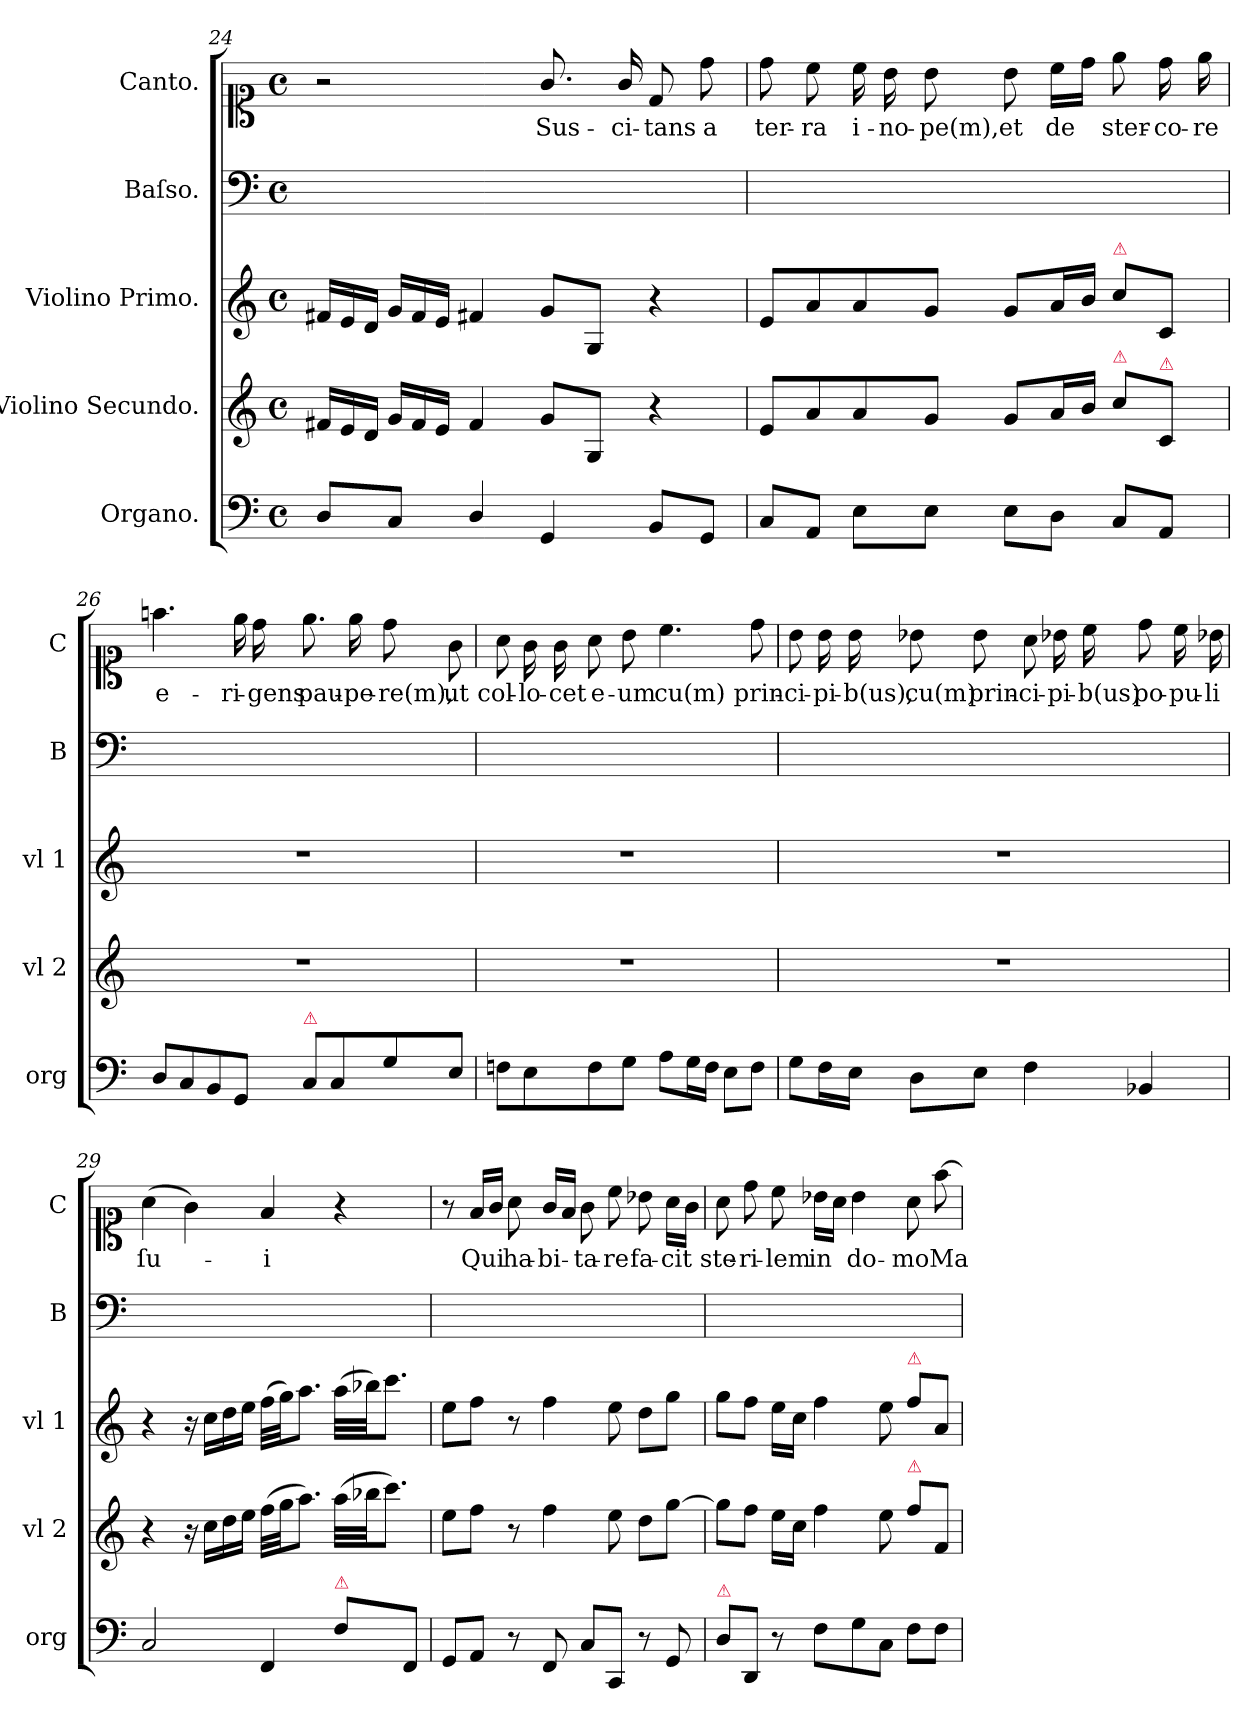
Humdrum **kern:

**kern	**kern	**dynam	**kern	**dynam	**kern	**kern	**text
*part5	*part4	*part4	*part3	*part3	*part2	*part1	*part1
*staff5	*staff4	*staff4	*staff3	*staff3	*staff2	*staff1	*staff1
*I"Organo.	*I"Violino Secundo.	*	*I"Violino Primo.	*	*I"Baſso.	*I"Canto.	*
*I'org	*I'vl 2	*	*I'vl 1	*	*I'B	*I'C	*
*clefF4	*clefG2	*	*clefG2	*	*clefF4	*clefC1	*
*k[]	*k[]	*	*k[]	*	*k[]	*k[]	*
*C:	*C:	*	*C:	*	*C:	*C:	*
*M4/4	*M4/4	*	*M4/4	*	*M4/4	*M4/4	*
*met(c)	*met(c)	*	*met(c)	*	*met(c)	*met(c)	*
*	*Xtuplet	*	*Xtuplet	*	*	*	*
=24	=24	=24	=24	=24	=24	=24	=24
8D/L	24f#X/LL	.	24f#X/LL	.	1ryy	2r	.
.	24e/	.	24e/	.	.	.	.
.	24d/JJ	.	24d/JJ	.	.	.	.
8C/J	24g/LL	.	24g/LL	.	.	.	.
.	24f#/	.	24f#/	.	.	.	.
.	24e/JJ	.	24e/JJ	.	.	.	.
4D/	4f#/	.	4f#X/	.	.	.	.
4GG/	8g/L	.	8g/L	.	.	8.g/	Sus-
.	8G/J	.	8G/J	.	.	.	.
.	.	.	.	.	.	16g/	-ci-
8BB/L	4r	.	4r	.	.	8d/	-tans
8GG/J	.	.	.	.	.	8dd\	a
=25	=25	=25	=25	=25	=25	=25	=25
!	!	!	!	!LO:DY:b	!	!	!
8C/L	8e/L	.	8e/L	pia.	1ryy	8dd\	ter-
8AA/J	8a/	.	8a/	.	.	8cc\	-ra
8E\L	8a/	.	8a/	.	.	16cc\	i-
.	.	.	.	.	.	16b\	-no-
8E\J	8g/J	.	8g/J	.	.	8b\	-pe(m),
8E\L	8g/L	.	8g/L	.	.	8b\	et
8D\J	16a/L	.	16a/L	.	.	16cc\LL	de
.	16b/JJ	.	16b/JJ	.	.	16dd\JJ	.
!	!	!	!LO:TX:a:color=crimson:t=⚠	!	!	!	!
!	!LO:TX:a:color=crimson:t=⚠	!	!	!	!	!	!
8C/L	8cc\L	.	8cc\L	.	.	8ee\	ster-
!	!LO:TX:a:color=crimson:t=⚠	!	!	!	!	!	!
8AA/J	8c/J	.	8c/J	.	.	16dd\	-co-
.	.	.	.	.	.	16ee\	-re
=26	=26	=26	=26	=26	=26	=26	=26
8D/L	1r	.	1r	.	1ryy	4.ffn\	e-
8C/	.	.	.	.	.	.	.
8BB/	.	.	.	.	.	.	.
8GG/J	.	.	.	.	.	16ee\	-ri-
.	.	.	.	.	.	16dd\	-gens
!LO:TX:a:color=crimson:t=⚠	!	!	!	!	!	!	!
8C/L	.	.	.	.	.	8.ee\	pau-
8C/	.	.	.	.	.	.	.
.	.	.	.	.	.	16ee\	-pe-
8G\	.	.	.	.	.	8dd\	-re(m),
8E\J	.	.	.	.	.	8g\	ut
=27	=27	=27	=27	=27	=27	=27	=27
8Fn\L	1r	.	1r	.	1ryy	8a\	col-
8E\	.	.	.	.	.	16g\	-lo-
.	.	.	.	.	.	16g\	-cet
8F\	.	.	.	.	.	8a\	e-
8G\J	.	.	.	.	.	8b\	-um
8A\L	.	.	.	.	.	4.cc\	cu(m)
16G\L	.	.	.	.	.	.	.
16F\JJ	.	.	.	.	.	.	.
8E\L	.	.	.	.	.	.	.
8F\J	.	.	.	.	.	8dd\	prin-
=28	=28	=28	=28	=28	=28	=28	=28
8G\L	1r	.	1r	.	1ryy	8b\	-ci-
16F\L	.	.	.	.	.	16b\	-pi-
16E\JJ	.	.	.	.	.	16b\	-b(us),
8D\L	.	.	.	.	.	8b-X\	cu(m)
8E\J	.	.	.	.	.	8b-\	prin-
4F\	.	.	.	.	.	8a\	-ci-
.	.	.	.	.	.	16b-X\	-pi-
.	.	.	.	.	.	16cc\	-b(us)
4BB-X/	.	.	.	.	.	8dd\	po-
.	.	.	.	.	.	16cc\	-pu-
.	.	.	.	.	.	16b-X\	-li
=29	=29	=29	=29	=29	=29	=29	=29
2C/	4r	.	4r	.	1ryy	(>4a\	ſu-
!	!	!LO:DY:b	!	!	!	!	!
.	16r	f&colon;	16r	.	.	4g\)	.
.	16cc\LL	.	16cc\LL	.	.	.	.
.	16dd\	.	16dd\	.	.	.	.
.	16ee\JJ	.	16ee\JJ	.	.	.	.
4FF/	(>32ff\LLL	.	(>32ff\LLL	.	.	4f/	-i
.	32gg\JJ	.	32gg\JJ)	.	.	.	.
.	8.aa\J)	.	8.aa\J	.	.	.	.
!LO:TX:a:color=crimson:t=⚠	!	!	!	!	!	!	!
8F\L	(>32aa\LLL	.	(>32aa\LLL	.	.	4r	.
.	32bb-X\JJ	.	32bb-X\JJ)	.	.	.	.
.	8.ccc\J)	.	8.ccc\J	.	.	.	.
8FF/J	.	.	.	.	.	.	.
=30	=30	=30	=30	=30	=30	=30	=30
8GG/L	8ee\L	.	8ee\L	.	1ryy	8r	.
8AA/J	8ff\J	.	8ff\J	.	.	16f/LL	Qui
.	.	.	.	.	.	16g/JJ	.
8r	8r	.	8r	.	.	8a\	ha-
8FF/	4ff\	.	4ff\	.	.	16g/LL	-bi-
.	.	.	.	.	.	16f/JJ	.
8C/L	.	.	.	.	.	8g\	-ta-
8CC/J	8ee\	.	8ee\	.	.	8cc\	-re
8r	8dd\L	.	8dd\L	.	.	8b-X\	fa-
8GG/	[8gg\J	.	8gg\J	.	.	16a\LL	-cit
.	.	.	.	.	.	16g\JJ	.
=31	=31	=31	=31	=31	=31	=31	=31
!LO:TX:a:color=crimson:t=⚠	!	!	!	!	!	!	!
8D\L	8gg\L]	.	8gg\L	.	1ryy	8a\	ste-
8DD/J	8ff\J	.	8ff\J	.	.	8dd\	-ri-
8r	16ee\LL	.	16ee\LL	.	.	8cc\	-lem
.	16cc\JJ	.	16cc\JJ	.	.	.	.
8F\L	4ff\	.	4ff\	.	.	16b-X\LL	in
.	.	.	.	.	.	16a\JJ	.
8G\	.	.	.	.	.	4b-\	do-
8C\J	8ee\	.	8ee\	.	.	.	.
!	!	!	!LO:TX:a:color=crimson:t=⚠	!	!	!	!
!	!LO:TX:a:color=crimson:t=⚠	!	!	!	!	!	!
8F\L	8ff\L	.	8ff\L	.	.	8a\	-mo
8F\J	8f/J	.	8a/J	.	.	[8ff\	Ma-
=	=	=	=	=	=	=	=
*-	*-	*-	*-	*-	*-	*-	*-
